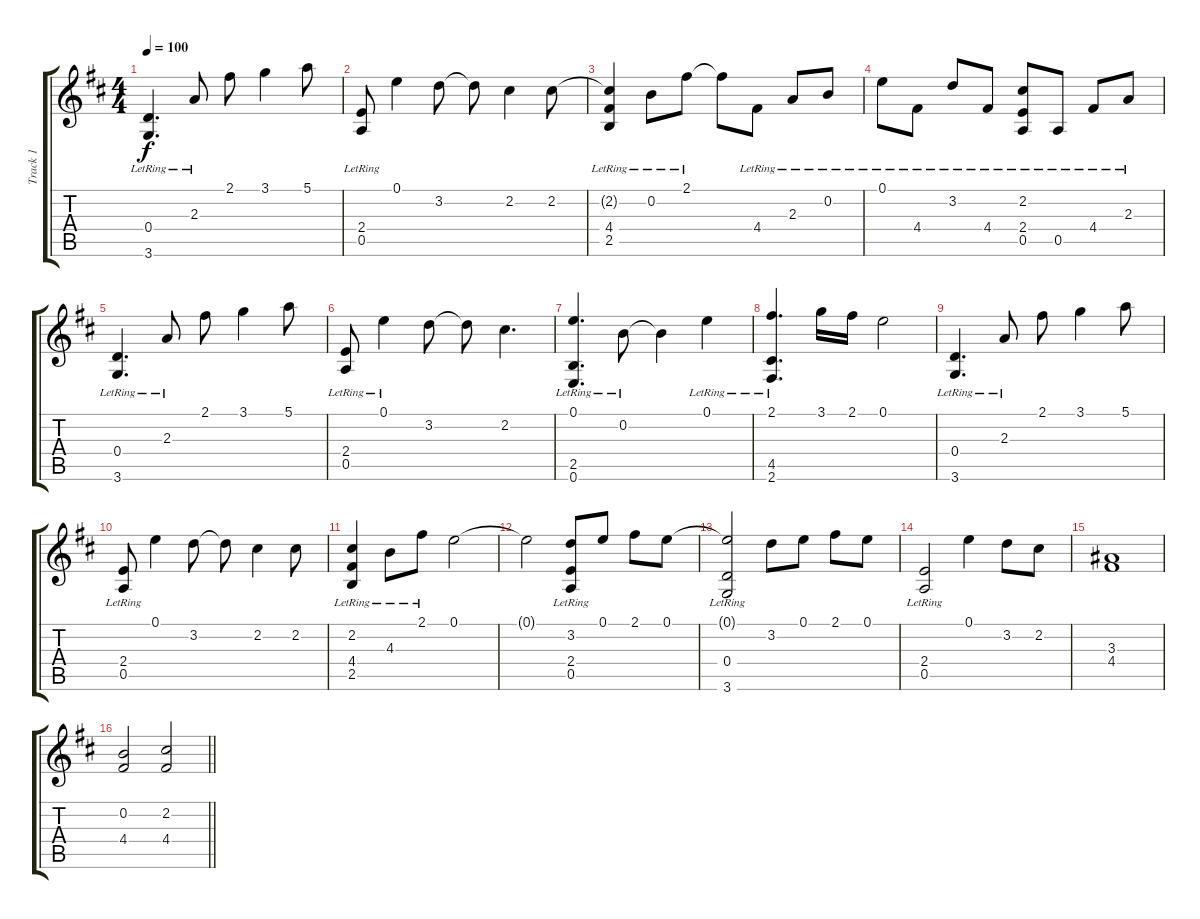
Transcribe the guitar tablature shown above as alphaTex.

\track ("Track 1" "Track 1") {instrument acousticguitarnylon}
\staff {score tabs}
\tuning (E4 B3 G3 D3 A2 E2) {hide}
\ts (4 4)
\tempo 100
\clef g2
\ks d
(0.4{lr} 3.6{lr}).4{d dy f} 2.3{lr}.8 2.1.8 3.1.4 5.1.8 |
(2.4{lr} 0.5{lr}).8 0.1.4 3.2.8 3.2{t}.8 2.2.4 2.2.8 |
(2.2{t} 4.4{lr} 2.5{lr}).4 0.2{lr}.8 2.1{lr}.8 2.1{t}.8 4.4{lr}.8 2.3{lr}.8 0.2{lr}.8 |
0.1{lr}.8 4.4{lr}.8 3.2{lr}.8 4.4{lr}.8 (2.2{lr} 2.4{lr} 0.5).8 0.5{lr}.8 4.4{lr}.8 2.3{lr}.8 |
(0.4{lr} 3.6{lr}).4{d} 2.3{lr}.8 2.1.8 3.1.4 5.1.8 |
(2.4{lr} 0.5).8 0.1{lr}.4 3.2.8 3.2{t}.8 2.2.4{d} |
(0.1{lr} 2.5{lr} 0.6{lr}).4{d} 0.2{lr}.8 0.2{t}.4 0.1{lr}.4 |
(2.1{lr} 4.5 2.6).4{d} 3.1.16 2.1.16 0.1.2 |
(0.4{lr} 3.6{lr}).4{d} 2.3{lr}.8 2.1.8 3.1.4 5.1.8 |
(2.4{lr} 0.5{lr}).8 0.1.4 3.2.8 3.2{t}.8 2.2.4 2.2.8 |
(2.2{lr} 4.4{lr} 2.5{lr}).4 4.3{lr}.8 2.1{lr}.8 0.1.2 |
0.1{t}.2 (3.2{lr} 2.4{lr} 0.5{lr}).8 0.1.8 2.1.8 0.1.8 |
(0.1{t} 0.4{lr} 3.6{lr}).2 3.2.8 0.1.8 2.1.8 0.1.8 |
(2.4{lr} 0.5{lr}).2 0.1.4 3.2.8 2.2.8 |
(3.3 4.4).1 |
\barLineRight lightlight
(0.2 4.4).2 (2.2 4.4).2
